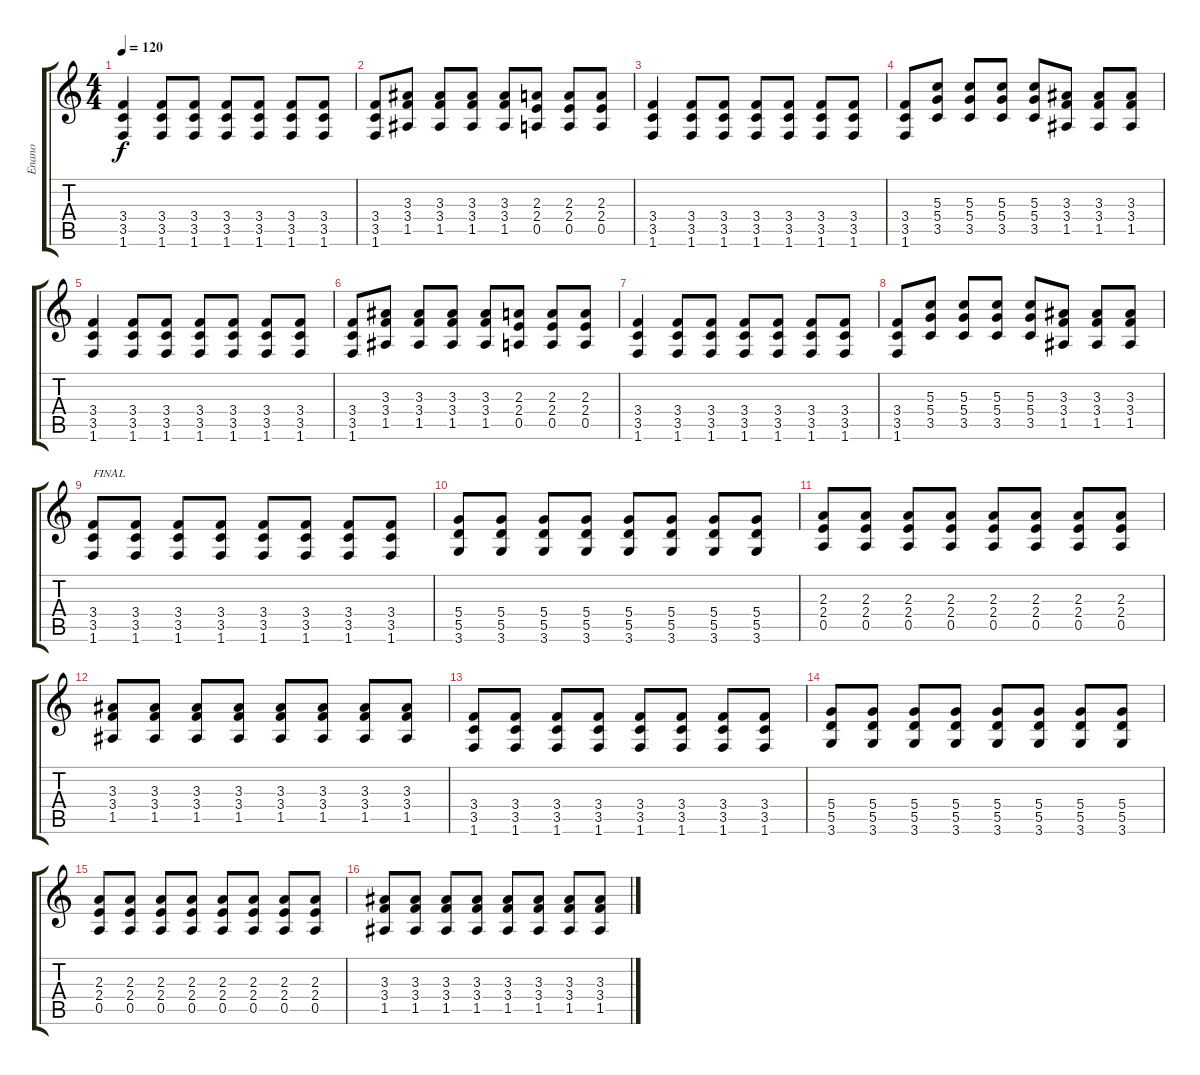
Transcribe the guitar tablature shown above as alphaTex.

\track ("Enano" "Enano") {instrument overdrivenguitar}
\staff {score tabs}
\tuning (E4 B3 G3 D3 A2 E2) {hide}
\ts (4 4)
\tempo 120
\clef g2
\ks c
(3.4 3.5 1.6).4{dy f} (3.4 3.5 1.6).8 (3.4 3.5 1.6).8 (3.4 3.5 1.6).8 (3.4 3.5 1.6).8 (3.4 3.5 1.6).8 (3.4 3.5 1.6).8 |
(3.4 3.5 1.6).8 (3.3 3.4 1.5).8 (3.3 3.4 1.5).8 (3.3 3.4 1.5).8 (3.3 3.4 1.5).8 (2.3 2.4 0.5).8 (2.3 2.4 0.5).8 (2.3 2.4 0.5).8 |
(3.4 3.5 1.6).4 (3.4 3.5 1.6).8 (3.4 3.5 1.6).8 (3.4 3.5 1.6).8 (3.4 3.5 1.6).8 (3.4 3.5 1.6).8 (3.4 3.5 1.6).8 |
(3.4 3.5 1.6).8 (5.3 5.4 3.5).8 (5.3 5.4 3.5).8 (5.3 5.4 3.5).8 (5.3 5.4 3.5).8 (3.3 3.4 1.5).8 (3.3 3.4 1.5).8 (3.3 3.4 1.5).8 |
(3.4 3.5 1.6).4 (3.4 3.5 1.6).8 (3.4 3.5 1.6).8 (3.4 3.5 1.6).8 (3.4 3.5 1.6).8 (3.4 3.5 1.6).8 (3.4 3.5 1.6).8 |
(3.4 3.5 1.6).8 (3.3 3.4 1.5).8 (3.3 3.4 1.5).8 (3.3 3.4 1.5).8 (3.3 3.4 1.5).8 (2.3 2.4 0.5).8 (2.3 2.4 0.5).8 (2.3 2.4 0.5).8 |
(3.4 3.5 1.6).4 (3.4 3.5 1.6).8 (3.4 3.5 1.6).8 (3.4 3.5 1.6).8 (3.4 3.5 1.6).8 (3.4 3.5 1.6).8 (3.4 3.5 1.6).8 |
(3.4 3.5 1.6).8 (5.3 5.4 3.5).8 (5.3 5.4 3.5).8 (5.3 5.4 3.5).8 (5.3 5.4 3.5).8 (3.3 3.4 1.5).8 (3.3 3.4 1.5).8 (3.3 3.4 1.5).8 |
(3.4 3.5 1.6).8{txt "FINAL"} (3.4 3.5 1.6).8 (3.4 3.5 1.6).8 (3.4 3.5 1.6).8 (3.4 3.5 1.6).8 (3.4 3.5 1.6).8 (3.4 3.5 1.6).8 (3.4 3.5 1.6).8 |
(5.4 5.5 3.6).8 (5.4 5.5 3.6).8 (5.4 5.5 3.6).8 (5.4 5.5 3.6).8 (5.4 5.5 3.6).8 (5.4 5.5 3.6).8 (5.4 5.5 3.6).8 (5.4 5.5 3.6).8 |
(2.3 2.4 0.5).8 (2.3 2.4 0.5).8 (2.3 2.4 0.5).8 (2.3 2.4 0.5).8 (2.3 2.4 0.5).8 (2.3 2.4 0.5).8 (2.3 2.4 0.5).8 (2.3 2.4 0.5).8 |
(3.3 3.4 1.5).8 (3.3 3.4 1.5).8 (3.3 3.4 1.5).8 (3.3 3.4 1.5).8 (3.3 3.4 1.5).8 (3.3 3.4 1.5).8 (3.3 3.4 1.5).8 (3.3 3.4 1.5).8 |
(3.4 3.5 1.6).8 (3.4 3.5 1.6).8 (3.4 3.5 1.6).8 (3.4 3.5 1.6).8 (3.4 3.5 1.6).8 (3.4 3.5 1.6).8 (3.4 3.5 1.6).8 (3.4 3.5 1.6).8 |
(5.4 5.5 3.6).8 (5.4 5.5 3.6).8 (5.4 5.5 3.6).8 (5.4 5.5 3.6).8 (5.4 5.5 3.6).8 (5.4 5.5 3.6).8 (5.4 5.5 3.6).8 (5.4 5.5 3.6).8 |
(2.3 2.4 0.5).8 (2.3 2.4 0.5).8 (2.3 2.4 0.5).8 (2.3 2.4 0.5).8 (2.3 2.4 0.5).8 (2.3 2.4 0.5).8 (2.3 2.4 0.5).8 (2.3 2.4 0.5).8 |
(3.3 3.4 1.5).8 (3.3 3.4 1.5).8 (3.3 3.4 1.5).8 (3.3 3.4 1.5).8 (3.3 3.4 1.5).8 (3.3 3.4 1.5).8 (3.3 3.4 1.5).8 (3.3 3.4 1.5).8
